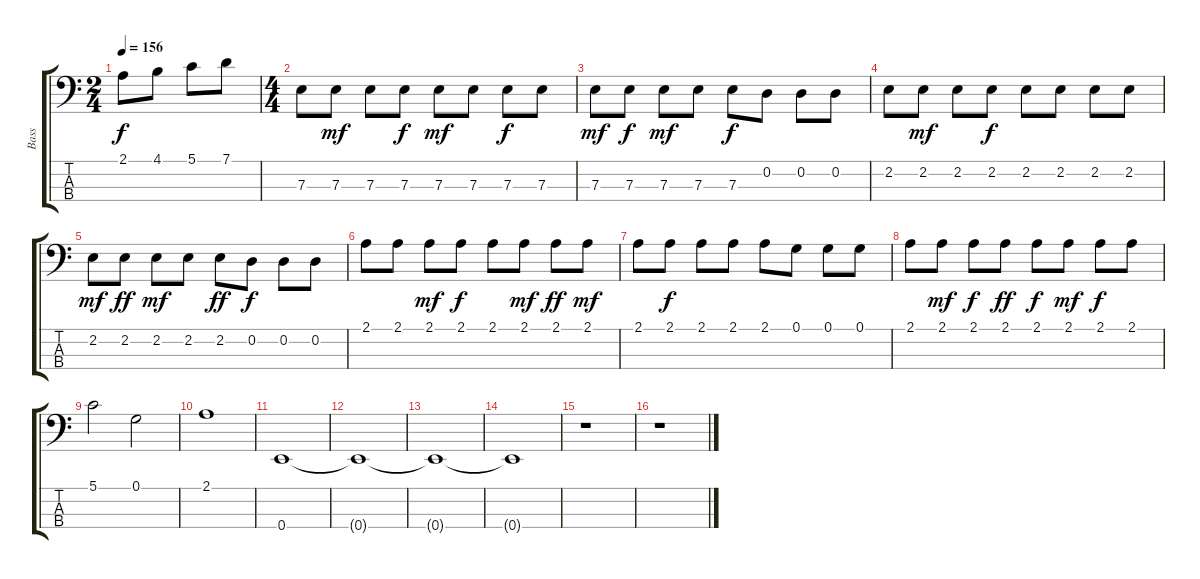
\track ("Bass" "Bass") {instrument electricbassfinger}
\staff {score tabs}
\tuning (G2 D2 A1 E1) {hide}
\ts (2 4)
\tempo 156
\clef f4
\ks c
2.1.8{dy f} 4.1.8 5.1.8 7.1.8 |
\ts (4 4)
7.3.8 7.3.8{dy mf} 7.3.8 7.3.8{dy f} 7.3.8{dy mf} 7.3.8 7.3.8{dy f} 7.3.8 |
7.3.8{dy mf} 7.3.8{dy f} 7.3.8{dy mf} 7.3.8 7.3.8{dy f} 0.2.8 0.2.8 0.2.8 |
2.2.8 2.2.8{dy mf} 2.2.8 2.2.8{dy f} 2.2.8 2.2.8 2.2.8 2.2.8 |
2.2.8{dy mf} 2.2.8{dy ff} 2.2.8{dy mf} 2.2.8 2.2.8{dy ff} 0.2.8{dy f} 0.2.8 0.2.8 |
2.1.8 2.1.8 2.1.8{dy mf} 2.1.8{dy f} 2.1.8 2.1.8{dy mf} 2.1.8{dy ff} 2.1.8{dy mf} |
2.1.8 2.1.8{dy f} 2.1.8 2.1.8 2.1.8 0.1.8 0.1.8 0.1.8 |
2.1.8 2.1.8{dy mf} 2.1.8{dy f} 2.1.8{dy ff} 2.1.8{dy f} 2.1.8{dy mf} 2.1.8{dy f} 2.1.8 |
5.1.2 0.1.2 |
2.1.1 |
0.4.1 |
0.4{t}.1 |
0.4{t}.1 |
0.4{t}.1 |
r.1 |
r.1
